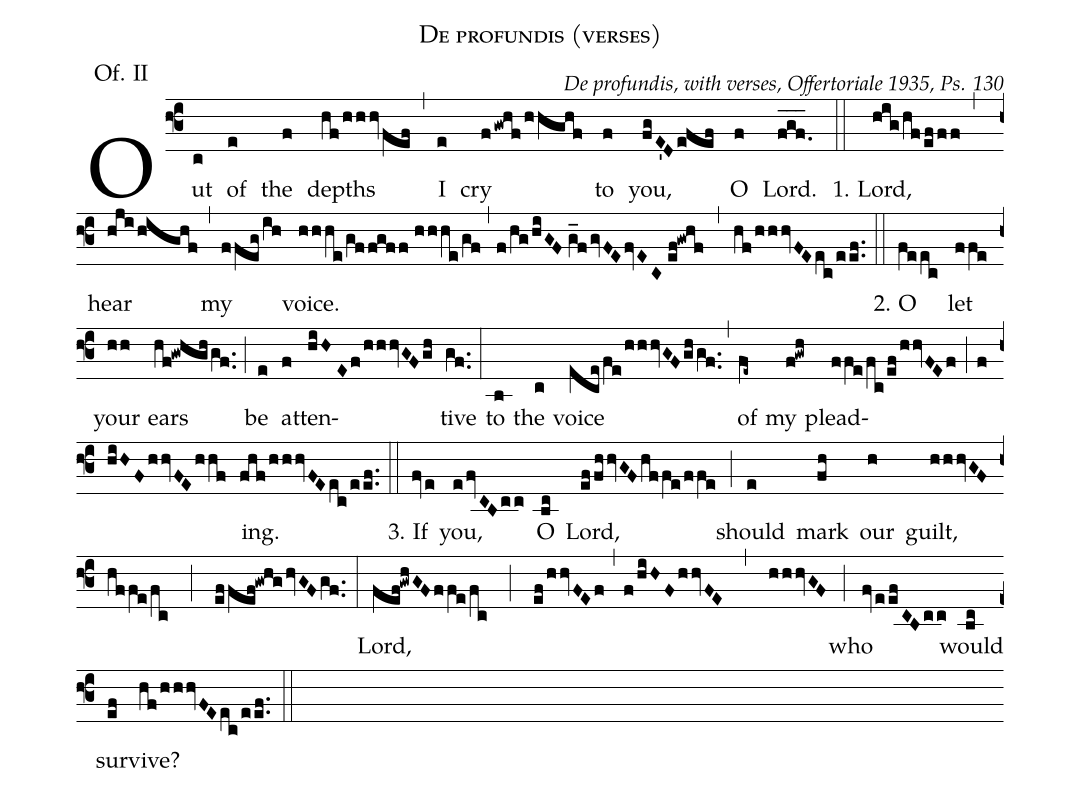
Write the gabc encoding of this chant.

name: De profundis (verses);
office-part: Offertorium;
mode: 2;
commentary: De profundis, with verses, Offertoriale 1935, Ps. 130;
annotation: Of. II;
%%
(f3)Out(c) of(e) the(f) depths(hf/hhhvfef) (,) I(e) cry(fgwhf/hhghf) to(f) you,(fgE'Defef) O(f) Lord.(fgf___./) (::)
1. Lord,(hig/hfefff) (,) hear(hjihighf) (,) my(ffegih) voice.(hhhe/gf/fgff//hhhe/gf,f/hg/hiGF//g_fgvFEfvEC//ef!gwhf,hf/hhhvFEec/eef..) (::)
2. O(feec) let(ffe) your(hh) ears(hf!gwhgh/gf..) (;)
be(e) at(f)ten(hiH//Ef/hhhvGFgh)tive(gf..) (:)
to(b) the(c) voice(ecefe/hhhvGFgh/gf..) (,)
of(fe~) my(f!gwh) plead(ffe/fc/ef/hhvFEf;f/hiHFhhvFEhhf)ing.(fhf/hhhvFEec/eef..) (::)
3. If(fve) you,(efv[ll:1]/CBcc) O(bc) Lord,(effhhvGFhffe/ffe) (;) should(e) mark(fh) our(h) guilt,(hhhvGFhffe/fc;effef!gwhghvGFgf..) (:)
Lord,(fef!gwhGFffe/fc;ef/hhvFEf,f/hiHFhhvFE,hhhvGF) (;) who(fveef[ll:1]/CBcc) would(bc) sur(ef)vive?(hf/hhhvFEec/eef..) (::)
